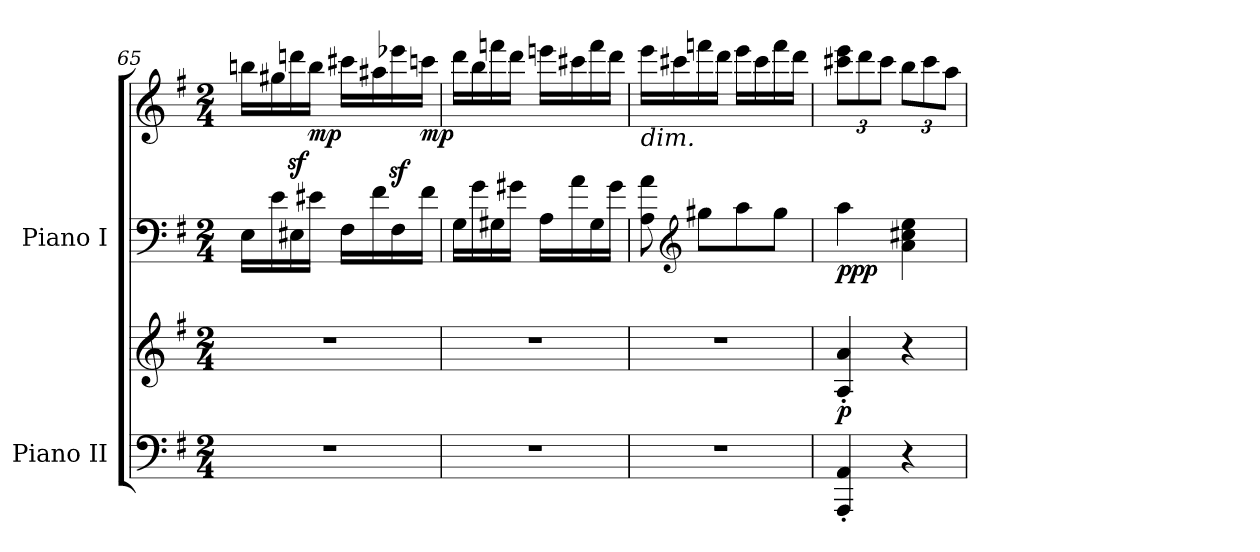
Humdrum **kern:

**kern	**kern	**dynam	**kern	**kern	**dynam
*part2	*part2	*part2	*part1	*part1	*part1
*staff4	*staff3	*staff3/4	*staff2	*staff1	*staff1/2
*I"Piano II	*	*	*I"Piano I	*	*
*I'Pno. II	*	*	*I'Pno. I	*	*
*clefF4	*clefG2	*	*clefF4	*clefG2	*
*k[f#]	*k[f#]	*	*k[f#]	*k[f#]	*
*M2/4	*M2/4	*	*M2/4	*M2/4	*
=65	=65	=65	=65	=65	=65
2r	2r	.	16E\LL	16bbn\LL	.
.	.	.	16e\	16gg#X\	.
.	.	.	16E#X\	16dddnz<\	.
!	!	!	!	!	!LO:DY:b
.	.	.	16e#X\JJ	16bb\JJ	mp
.	.	.	16F#\LL	16ccc#X\LL	.
.	.	.	16f#\	16aa#X\	.
.	.	.	16F#\	16eee-Xz<\	.
!	!	!	!	!	!LO:DY:b
.	.	.	16f#\JJ	16cccn\JJ	mp
=66	=66	=66	=66	=66	=66
2r	2r	.	16G\LL	16ddd\LL	.
.	.	.	16g\	16bb\	.
.	.	.	16G#X\	16fffn\	.
.	.	.	16g#X\JJ	16ddd\JJ	.
.	.	.	16A\LL	16eeen\LL	.
.	.	.	16a\	16ccc#X\	.
.	.	.	16G#\	16fff\	.
.	.	.	16g#\JJ	16ddd\JJ	.
=67	=67	=67	=67	=67	=67
*	*	*	*	*MM128	*
!	!	!	!	!LO:TX:b:i:t=dim.	!
2r	2r	.	8A\ 8a\	16eee\LL	.
.	.	.	.	16ccc#X\	.
*	*	*	*clefG2	*	*
.	.	.	8gg#X\L	16fffn\	.
.	.	.	.	16ddd\JJ	.
.	.	.	8aa\	16eee\LL	.
.	.	.	.	16ccc#\	.
.	.	.	8gg#\J	16fff\	.
.	.	.	.	16ddd\JJ	.
!!LO:LB:g=z
=68	=68	=68	=68	=68	=68
*	*	*	*	*Xbrackettup	*
*	*	*	*	*MM144	*
!	!	!LO:DY:b	!	!	!LO:DY:b=2
!	!	!	!	!	!LO:DY:n=1:b
4AAA!/' 4AA!/'	4A!/' 4a!/'	p	4aa\	12ccc#X\ 12eee\L	pp p
.	.	.	.	12ddd\	.
.	.	.	.	12ccc#\J	.
4r	4r	.	4a\ 4cc#X\ 4ee\	12bb\L	.
.	.	.	.	12ccc#\	.
.	.	.	.	12aa\J	.
=	=	=	=	=	=
*-	*-	*-	*-	*-	*-
